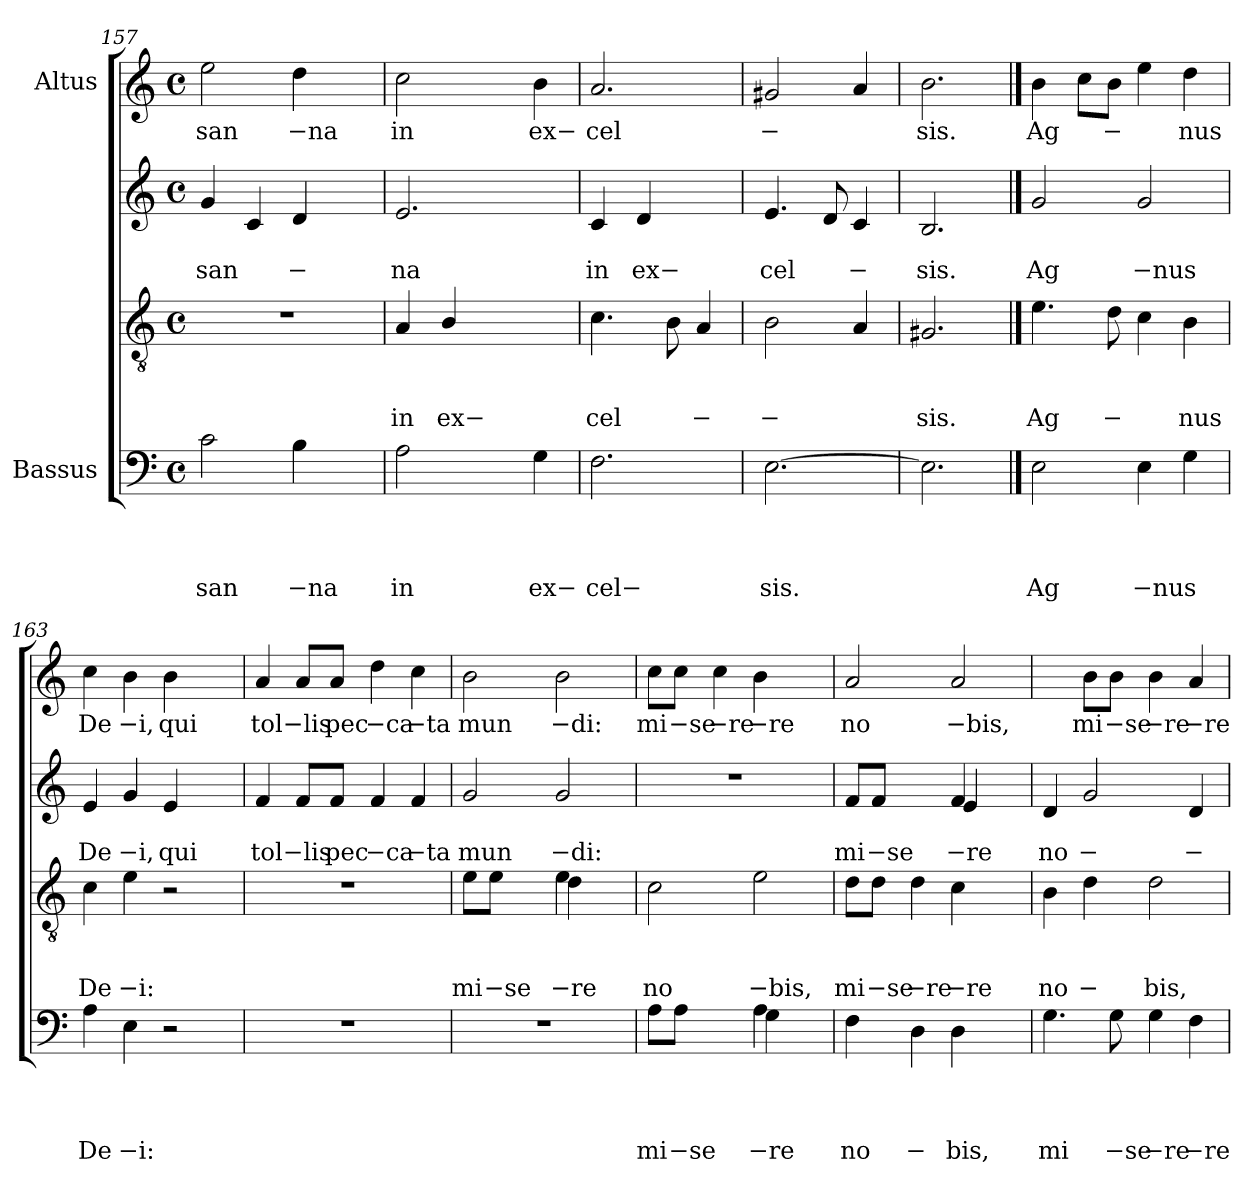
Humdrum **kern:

**kern	**text	**text	**text	**text	**kern	**text	**text	**text	**kern	**text	**text	**kern	**text
*part4	*part4	*part4	*part4	*part4	*part3	*part3	*part3	*part3	*part2	*part2	*part2	*part1	*part1
*staff4	*staff4	*staff4	*staff4	*staff4	*staff3	*staff3	*staff3	*staff3	*staff2	*staff2	*staff2	*staff1	*staff1
*I"Bassus	*	*	*	*	*	*	*	*	*	*	*	*I"Altus	*
*clefF4	*	*	*	*	*clefGv2	*	*	*	*clefG2	*	*	*clefG2	*
*k[]	*	*	*	*	*k[]	*	*	*	*k[]	*	*	*k[]	*
*C:	*	*	*	*	*C:	*	*	*	*C:	*	*	*C:	*
*M4/4	*	*	*	*	*M4/4	*	*	*	*M4/4	*	*	*M4/4	*
*met(c)	*	*	*	*	*met(c)	*	*	*	*met(c)	*	*	*met(c)	*
=157	=157	=157	=157	=157	=157	=157	=157	=157	=157	=157	=157	=157	=157
!	!	!	!	!LO:LY:b	!LO:N:vis=1	!	!	!	!	!	!LO:LY:b	!	!LO:LY:b
2c\	.	.	.	san	1r	.	.	.	4g/	.	san	2ee\	san
.	.	.	.	.	.	.	.	.	4c/	.	.	.	.
!	!	!	!	!LO:LY:b:rj	!	!	!	!	!	!	!LO:LY:b	!	!LO:LY:b:rj
4B\	.	.	.	−na	.	.	.	.	4d/	.	−	4dd\	−na
4ryy	.	.	.	.	.	.	.	.	4ryy	.	.	4ryy	.
=158	=158	=158	=158	=158	=158	=158	=158	=158	=158	=158	=158	=158	=158
!	!	!	!	!LO:LY:b	!	!	!	!LO:LY:b	!	!	!LO:LY:b	!	!LO:LY:b
2A\	.	.	.	in	4A/	.	.	in	2.e/	.	na	2cc\	in
!	!	!	!	!	!	!	!	!LO:LY:b	!	!	!	!	!
.	.	.	.	.	4B/	.	.	ex−	.	.	.	.	.
4ryy	.	.	.	.	2ryy	.	.	.	.	.	.	4ryy	.
!	!	!	!	!LO:LY:b	!	!	!	!	!	!	!	!	!LO:LY:b
4G\	.	.	.	ex−	.	.	.	.	4ryy	.	.	4b\	ex−
=159	=159	=159	=159	=159	=159	=159	=159	=159	=159	=159	=159	=159	=159
!	!	!	!	!LO:LY:b	!	!	!	!LO:LY:b	!	!	!LO:LY:b	!	!LO:LY:b
2.F\	.	.	.	cel−	4.c\	.	.	cel	4c/	.	in	2.a/	cel
!	!	!	!	!	!	!	!	!	!	!	!LO:LY:b	!	!
.	.	.	.	.	.	.	.	.	4d/	.	ex−	.	.
.	.	.	.	.	8B\	.	.	.	.	.	.	.	.
!	!	!	!	!	!	!	!	!LO:LY:b	!	!	!	!	!
.	.	.	.	.	4A/	.	.	−	4ryy	.	.	.	.
=160	=160	=160	=160	=160	=160	=160	=160	=160	=160	=160	=160	=160	=160
!	!	!	!	!LO:LY:b	!	!	!	!LO:LY:b	!	!	!LO:LY:b	!	!LO:LY:b
[>2.E\	.	.	.	sis.	2B\	.	.	−	4.e/	.	cel	2g#X/	−
.	.	.	.	.	.	.	.	.	8d/	.	.	.	.
!	!	!	!	!	!	!	!	!	!	!	!LO:LY:b	!	!
.	.	.	.	.	4A/	.	.	.	4c/	.	−	4a/	.
=161	=161	=161	=161	=161	=161	=161	=161	=161	=161	=161	=161	=161	=161
!	!	!	!	!	!	!	!	!LO:LY:b	!	!	!LO:LY:b	!	!LO:LY:b
2.E\]	.	.	.	.	2.G#X/	.	.	sis.	2.B/	.	sis.	2.b\	sis.
!!LO:LB:g=z
==162	==162	==162	==162	==162	==162	==162	==162	==162	==162	==162	==162	==162	==162
!	!	!	!	!LO:LY:b	!	!	!	!LO:LY:b	!	!	!LO:LY:b	!	!LO:LY:b
2E\	.	.	.	Ag	4.e\	.	.	Ag	2g/	.	Ag	4b\	Ag
.	.	.	.	.	.	.	.	.	.	.	.	8cc\L	.
!	!	!	!	!	!	!	!	!LO:LY:b	!	!	!	!	!LO:LY:b
.	.	.	.	.	8d\	.	.	−	.	.	.	8b\J	−
!	!	!	!	!LO:LY:b:rj	!	!	!	!	!	!	!LO:LY:b:rj	!	!
4E\	.	.	.	−nus	4c\	.	.	.	2g/	.	−nus	4ee\	.
!	!	!	!	!	!	!	!	!LO:LY:b	!	!	!	!	!LO:LY:b
4G\	.	.	.	.	4B\	.	.	nus	.	.	.	4dd\	nus
=163	=163	=163	=163	=163	=163	=163	=163	=163	=163	=163	=163	=163	=163
!	!	!	!	!LO:LY:b	!	!	!	!LO:LY:b	!	!	!LO:LY:b	!	!LO:LY:b
4A\	.	.	.	De	4c\	.	.	De	4e/	.	De	4cc\	De
!	!	!	!	!LO:LY:b:rj	!	!	!	!LO:LY:b:rj	!	!	!LO:LY:b:rj	!	!LO:LY:b:rj
4E\	.	.	.	−i:	4e\	.	.	−i:	4g/	.	−i,	4b\	−i,
!	!	!	!	!	!	!	!	!	!	!	!LO:LY:b	!	!LO:LY:b
2r	.	.	.	.	2r	.	.	.	4e/	.	qui	4b\	qui
.	.	.	.	.	.	.	.	.	4ryy	.	.	4ryy	.
=164	=164	=164	=164	=164	=164	=164	=164	=164	=164	=164	=164	=164	=164
!	!	!	!	!	!	!	!	!	!	!	!LO:LY:b	!	!LO:LY:b
1r	.	.	.	.	1r	.	.	.	4f/	.	tol	4a/	tol
!	!	!	!	!	!	!	!	!	!	!	!LO:LY:b:rj	!	!LO:LY:b:rj
.	.	.	.	.	.	.	.	.	8f/L	.	−lis	8a/L	−lis
!	!	!	!	!	!	!	!	!	!	!	!LO:LY:b	!	!LO:LY:b
.	.	.	.	.	.	.	.	.	8f/J	.	pec	8a/J	pec
!	!	!	!	!	!	!	!	!	!	!	!LO:LY:b:rj	!	!LO:LY:b:rj
.	.	.	.	.	.	.	.	.	4f/	.	−ca	4dd\	−ca
!	!	!	!	!	!	!	!	!	!	!	!LO:LY:b:rj	!	!LO:LY:b:rj
.	.	.	.	.	.	.	.	.	4f/	.	−ta	4cc\	−ta
=165	=165	=165	=165	=165	=165	=165	=165	=165	=165	=165	=165	=165	=165
!	!	!	!	!	!	!	!	!LO:LY:b	!	!	!LO:LY:b	!	!LO:LY:b
*	*	*	*	*	*^	*	*	*	*	*	*	*	*
1r	.	.	.	.	8e\L	2ryy	.	.	mi	2g/	.	mun	2b\	mun
!	!	!	!	!	!	!	!	!	!LO:LY:b:rj	!	!	!	!	!
.	.	.	.	.	8e\J	.	.	.	−se	.	.	.	.	.
.	.	.	.	.	4ryy	.	.	.	.	.	.	.	.	.
!	!	!	!	!	!	!	!	!	!LO:LY:b:rj	!	!	!	!	!
!	!	!	!	!	!	!	!	!	!LO:LY:b:rj	!	!	!LO:LY:b:rj	!	!LO:LY:b:rj
.	.	.	.	.	4e\	4d\	.	.	−re	2g/	.	−di:	2b\	−di:
.	.	.	.	.	4ryy	4ryy	.	.	.	.	.	.	.	.
!!LO:LB:g=z
=166	=166	=166	=166	=166	=166	=166	=166	=166	=166	=166	=166	=166	=166	=166
!LO:TX:b:t=.	!	!	!	!	!	!	!	!	!	!	!	!	!	!
!	!	!	!	!LO:LY:b	!	!	!	!	!LO:LY:b	!	!	!	!	!LO:LY:b
*^	*	*	*	*	*v	*v	*	*	*	*	*	*	*	*
8A\L	2ryy	.	.	.	mi	2c\	.	.	no	1r	.	.	8cc\L	mi
!	!	!	!	!	!LO:LY:b:rj	!	!	!	!	!	!	!	!	!LO:LY:b:rj
8A\J	.	.	.	.	−se	.	.	.	.	.	.	.	8cc\J	−se
!	!	!	!	!	!	!	!	!	!	!	!	!	!	!LO:LY:b:rj
4ryy	.	.	.	.	.	.	.	.	.	.	.	.	4cc\	−re
!	!	!	!	!	!LO:LY:b:rj	!	!	!	!	!	!	!	!	!
!	!	!	!	!	!LO:LY:b:rj	!	!	!	!LO:LY:b:rj	!	!	!	!	!LO:LY:b:rj
4A\	4G\	.	.	.	−re	2e\	.	.	−bis,	.	.	.	4b\	−re
4ryy	4ryy	.	.	.	.	.	.	.	.	.	.	.	4ryy	.
=167	=167	=167	=167	=167	=167	=167	=167	=167	=167	=167	=167	=167	=167	=167
!	!	!	!	!	!LO:LY:b	!	!	!	!LO:LY:b	!	!	!LO:LY:b	!	!LO:LY:b
*v	*v	*	*	*	*	*	*	*	*	*^	*	*	*	*
4F\	.	.	.	no	8d\L	.	.	mi	8f/L	2ryy	.	mi	2a/	no
!	!	!	!	!	!	!	!	!LO:LY:b:rj	!	!	!	!LO:LY:b:rj	!	!
.	.	.	.	.	8d\J	.	.	−se	8f/J	.	.	−se	.	.
!	!	!	!	!LO:LY:b	!	!	!	!LO:LY:b:rj	!	!	!	!	!	!
4D\	.	.	.	−	4d\	.	.	−re	4ryy	.	.	.	.	.
!	!	!	!	!LO:LY:b	!	!	!	!LO:LY:b:rj	!	!	!	!LO:LY:b:rj	!	!
!	!	!	!	!	!	!	!	!	!	!	!	!LO:LY:b:rj	!	!LO:LY:b:rj
4D\	.	.	.	bis,	4c\	.	.	−re	4f/	4e/	.	−re	2a/	−bis,
4ryy	.	.	.	.	4ryy	.	.	.	4ryy	4ryy	.	.	.	.
=168	=168	=168	=168	=168	=168	=168	=168	=168	=168	=168	=168	=168	=168	=168
!	!	!	!	!LO:LY:b	!	!	!	!LO:LY:b	!	!	!	!LO:LY:b	!	!
*	*	*	*	*	*	*	*	*	*v	*v	*	*	*	*
4.G\	.	.	.	mi	4B\	.	.	no	4d/	.	no	4ryy	.
!	!	!	!	!	!	!	!	!LO:LY:b	!	!	!LO:LY:b	!	!LO:LY:b
.	.	.	.	.	4d\	.	.	−	2g/	.	−	8b\L	mi
!	!	!	!	!LO:LY:b:rj	!	!	!	!	!	!	!	!	!LO:LY:b:rj
8G\	.	.	.	−se	.	.	.	.	.	.	.	8b\J	−se
!	!	!	!	!LO:LY:b:rj	!	!	!	!LO:LY:b	!	!	!	!	!LO:LY:b:rj
4G\	.	.	.	−re	2d\	.	.	bis,	.	.	.	4b\	−re
!	!	!	!	!LO:LY:b:rj	!	!	!	!	!	!	!LO:LY:b	!	!LO:LY:b:rj
4F\	.	.	.	−re	.	.	.	.	4d/	.	−	4a/	−re
=	=	=	=	=	=	=	=	=	=	=	=	=	=
*-	*-	*-	*-	*-	*-	*-	*-	*-	*-	*-	*-	*-	*-
